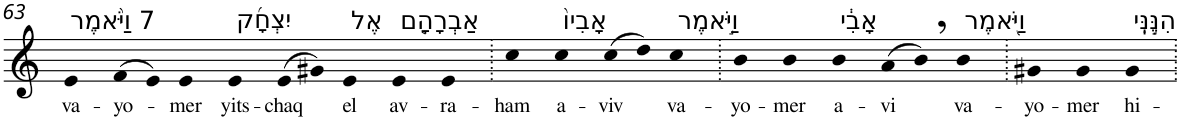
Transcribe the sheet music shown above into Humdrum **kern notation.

**kern	**text
*part1	*part1
*staff1	*staff1
*I"Piano	*
*I'Pno	*
!!LO:PB:g=z
*clefG2	*
*k[]	*
=63	=63
!LO:TX:a:t=7 וַיֹּ֨אמֶר	!
!	!LO:LY:b
4e	va-
!	!LO:LY:b
(>8f	-yo-
8e)	.
!	!LO:LY:b
4e	-mer
!LO:TX:a:t=יִצְחָ֜ק	!
!	!LO:LY:b
4e	yits-
!	!LO:LY:b
(>8e	-chaq
8g#X)	.
!LO:TX:a:t=אֶל	!
!	!LO:LY:b
4e	el
!LO:TX:a:t=אַבְרָהָ֤ם	!
!	!LO:LY:b
4e	av-
!	!LO:LY:b
4e	-ra-
=64.	=64.
!	!LO:LY:b
4cc	-ham
!LO:TX:a:t=אָבִיו֙	!
!	!LO:LY:b
4cc	a-
!	!LO:LY:b
(>8cc	-viv
8dd)	.
!LO:TX:a:t=וַיֹּ֣אמֶר	!
!	!LO:LY:b
4cc	va-
=65.	=65.
!	!LO:LY:b
4b	-yo-
!	!LO:LY:b
4b	-mer
!LO:TX:a:t=אָבִ֔י	!
!	!LO:LY:b
4b	a-
!	!LO:LY:b
(>8a	-vi
8b,)	.
!LO:TX:a:t=וַיֹּ֖אמֶר	!
!	!LO:LY:b
4b	va-
=66.	=66.
!	!LO:LY:b
4g#X	-yo-
!	!LO:LY:b
4g#	-mer
!LO:TX:a:t=הִנֶּ֣נִּֽי	!
!	!LO:LY:b
4g#	hi-
=.	=.
*-	*-
